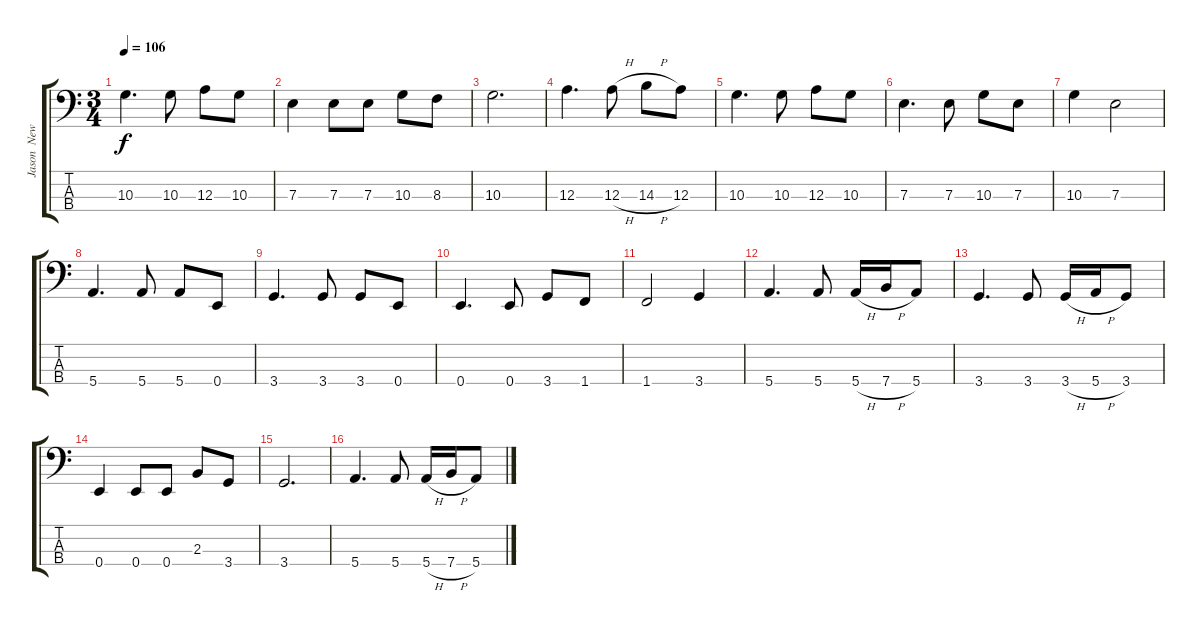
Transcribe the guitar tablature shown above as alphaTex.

\track ("Jason  Newsted" "Jason  New") {instrument electricbasspick}
\staff {score tabs}
\tuning (G2 D2 A1 E1) {hide}
\ts (3 4)
\tempo 106
\clef f4
\ks c
10.3.4{d dy f} 10.3.8 12.3.8 10.3.8 |
7.3.4 7.3.8 7.3.8 10.3.8 8.3.8 |
10.3.2{d} |
12.3.4{d volume 10} 12.3{h}.8 14.3{h}.8 12.3.8 |
10.3.4{d} 10.3.8 12.3.8 10.3.8 |
7.3.4{d} 7.3.8 10.3.8 7.3.8 |
10.3.4 7.3.2 |
5.4.4{d volume 16} 5.4.8 5.4.8 0.4.8 |
3.4.4{d} 3.4.8 3.4.8 0.4.8 |
0.4.4{d} 0.4.8 3.4.8 1.4.8 |
1.4.2 3.4.4 |
5.4.4{d} 5.4.8 5.4{h}.16 7.4{h}.16 5.4.8 |
3.4.4{d} 3.4.8 3.4{h}.16 5.4{h}.16 3.4.8 |
0.4.4 0.4.8 0.4.8 2.3.8 3.4.8 |
3.4.2{d} |
5.4.4{d} 5.4.8 5.4{h}.16 7.4{h}.16 5.4.8
